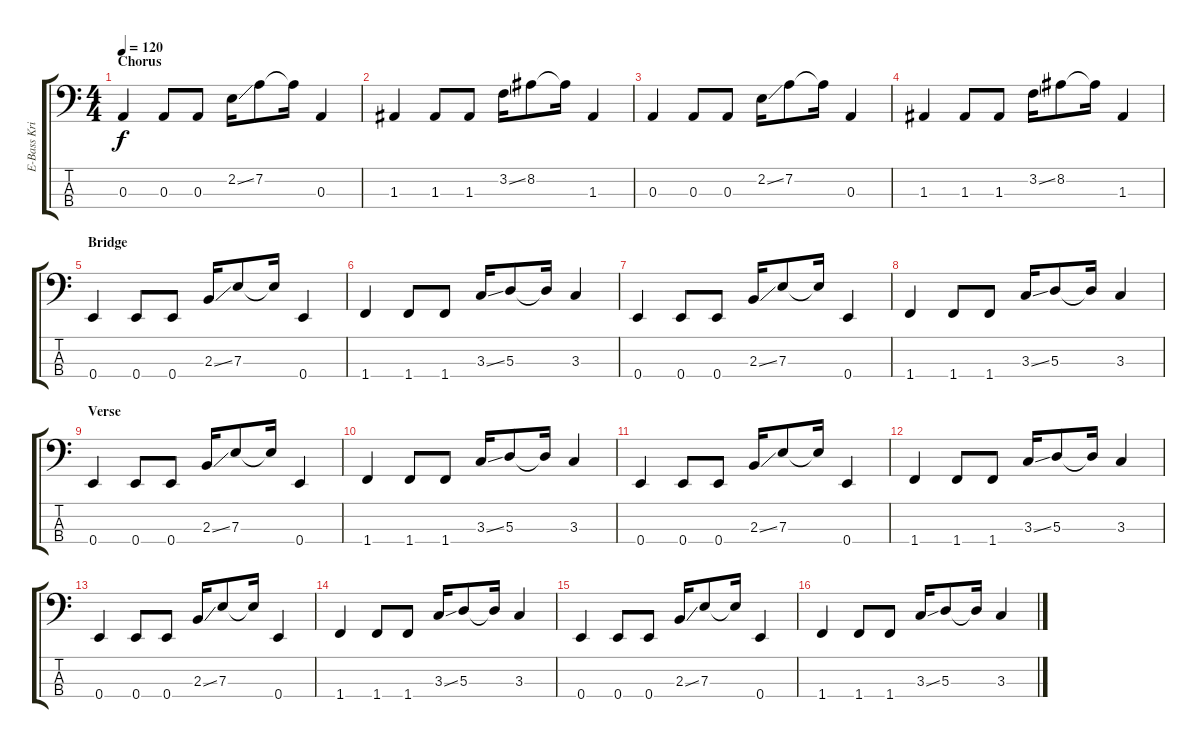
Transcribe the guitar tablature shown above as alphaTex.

\track ("E-Bass Krist Novoselic" "E-Bass Kri") {instrument electricbasspick}
\staff {score tabs}
\tuning (G2 D2 A1 E1) {hide}
\ts (4 4)
\section ("" "Chorus")
\tempo 120
\clef f4
\ks c
0.3.4{dy f} 0.3.8 0.3.8 2.2{ss}.16 7.2.8 7.2{t}.16 0.3.4 |
1.3.4 1.3.8 1.3.8 3.2{ss}.16 8.2.8 8.2{t}.16 1.3.4 |
0.3.4 0.3.8 0.3.8 2.2{ss}.16 7.2.8 7.2{t}.16 0.3.4 |
1.3.4 1.3.8 1.3.8 3.2{ss}.16 8.2.8 8.2{t}.16 1.3.4 |
\section ("" "Bridge")
0.4.4 0.4.8 0.4.8 2.3{ss}.16 7.3.8 7.3{t}.16 0.4.4 |
1.4.4 1.4.8 1.4.8 3.3{ss}.16 5.3.8 5.3{t}.16 3.3.4 |
0.4.4 0.4.8 0.4.8 2.3{ss}.16 7.3.8 7.3{t}.16 0.4.4 |
1.4.4 1.4.8 1.4.8 3.3{ss}.16 5.3.8 5.3{t}.16 3.3.4 |
\section ("" "Verse")
0.4.4 0.4.8 0.4.8 2.3{ss}.16 7.3.8 7.3{t}.16 0.4.4 |
1.4.4 1.4.8 1.4.8 3.3{ss}.16 5.3.8 5.3{t}.16 3.3.4 |
0.4.4 0.4.8 0.4.8 2.3{ss}.16 7.3.8 7.3{t}.16 0.4.4 |
1.4.4 1.4.8 1.4.8 3.3{ss}.16 5.3.8 5.3{t}.16 3.3.4 |
0.4.4 0.4.8 0.4.8 2.3{ss}.16 7.3.8 7.3{t}.16 0.4.4 |
1.4.4 1.4.8 1.4.8 3.3{ss}.16 5.3.8 5.3{t}.16 3.3.4 |
0.4.4 0.4.8 0.4.8 2.3{ss}.16 7.3.8 7.3{t}.16 0.4.4 |
1.4.4 1.4.8 1.4.8 3.3{ss}.16 5.3.8 5.3{t}.16 3.3.4
